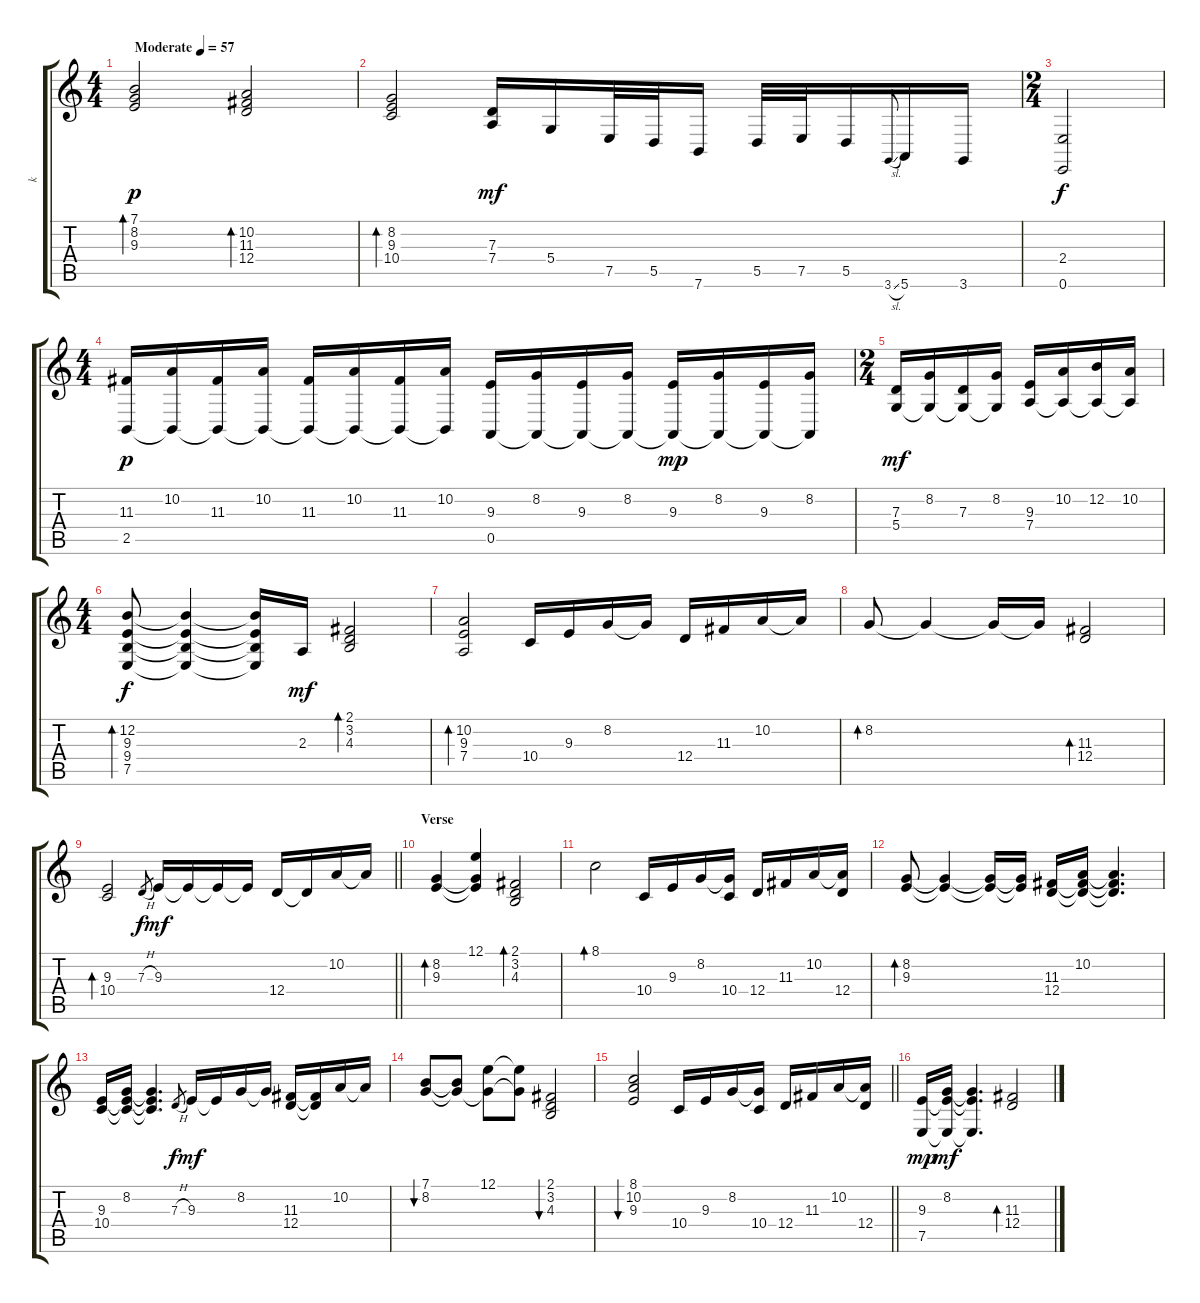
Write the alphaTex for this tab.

\track ("k" "k") {instrument electricgrandpiano}
\staff {score tabs}
\tuning (E4 B3 G3 D3 A2 E2) {hide}
\ts (4 4)
\tempo (57 "Moderate")
\clef g2
\ks c
(7.1 8.2 9.3).2{bd 240 dy p instrument electricgrandpiano} (10.2 11.3 12.4).2{bd 120} |
(8.2 9.3 10.4).2{bd 120} (7.3 7.4).16{dy mf} 5.4.16 7.5.32 5.5.32 7.6.16 5.5.32 7.5.32 5.5.16 3.6{sl}.8{gr onbeat} 5.6.16 3.6.16 |
\ts (2 4)
(2.4 0.6).2{dy f} |
\ts (4 4)
(11.3 2.5).16{dy p} (10.2 2.5{t}).16 (11.3 2.5{t}).16 (10.2 2.5{t}).16 (11.3 2.5{t}).16 (10.2 2.5{t}).16 (11.3 2.5{t}).16 (10.2 2.5{t}).16 (9.3 0.5).16 (8.2 0.5{t}).16 (9.3 0.5{t}).16 (8.2 0.5{t}).16 (9.3 0.5{t}).16{dy mp} (8.2 0.5{t}).16 (9.3 0.5{t}).16 (8.2 0.5{t}).16 |
\ts (2 4)
(7.3 5.4).16{dy mf} (8.2 5.4{t}).16 (7.3 5.4{t}).16 (8.2 5.4{t}).16 (9.3 7.4).16 (10.2 7.4{t}).16 (12.2 7.4{t}).16 (10.2 7.4{t}).16 |
\ts (4 4)
(12.2 9.3 9.4 7.5).8{bd 120 dy f} (12.2{t} 9.3{t} 9.4{t} 7.5{t}).4 (12.2{t} 9.3{t} 9.4{t} 7.5{t}).16 2.3.16{dy mf} (2.1 3.2 4.3).2{bd 120} |
(10.2 9.3 7.4).2{bd 120} 10.4.16 9.3.16 8.2.16 8.2{t}.16 12.4.16 11.3.16 10.2.16 10.2{t}.16 |
8.2.8{bd 120} 8.2{t}.4 8.2{t}.16 8.2{t}.16 (11.3 12.4).2{bd 120} |
\barLineRight lightlight
(9.3 10.4).2{bd 120} 7.3{h}.8{gr dy f} 9.3.16{dy mf} 9.3{t}.16 9.3{t}.16 9.3{t}.16 12.4.16 12.4{t}.16 10.2.16 10.2{t}.16 |
\section ("" "Verse")
(8.2 9.3).4{bd 120} (12.1 8.2{t} 9.3{t}).4 (2.1 3.2 4.3).2{bd 120} |
8.1.2{bd 120} 10.4.16 9.3.16 8.2.16 (8.2{t} 10.4).16 12.4.16 11.3.16 10.2.16 (10.2{t} 12.4).16 |
(8.2 9.3).8{bd 120} (8.2{t} 9.3{t}).4 (8.2{t} 9.3{t}).16 (8.2{t} 9.3{t}).16 (11.3 12.4).16 (10.2 11.3{t} 12.4{t}).16 (10.2{t} 11.3{t} 12.4{t}).4{d} |
(9.3 10.4).16 (8.2 9.3{t} 10.4{t}).16 (8.2{t} 9.3{t} 10.4{t}).4{d} 7.3{h}.8{gr dy f} 9.3.16{dy mf} 9.3{t}.16 8.2.16 8.2{t}.16 (11.3 12.4).16 (11.3{t} 12.4{t}).16 10.2.16 10.2{t}.16 |
(7.1 8.2).8{bu 120} (7.1{t} 8.2{t}).8 (12.1 8.2{t}).8 (12.1{t} 8.2{t}).8 (2.1 3.2 4.3).2{bu 120} |
\barLineRight lightlight
(8.1 10.2 9.3).2{bu 120} 10.4.16 9.3.16 8.2.16 (8.2{t} 10.4).16 12.4.16 11.3.16 10.2.16 (10.2{t} 12.4).16 |
(9.3 7.5).16{dy mp} (8.2 9.3{t} 7.5{t}).16{dy mf} (8.2{t} 9.3{t} 7.5{t}).4{d} (11.3 12.4).2{bd 120}
